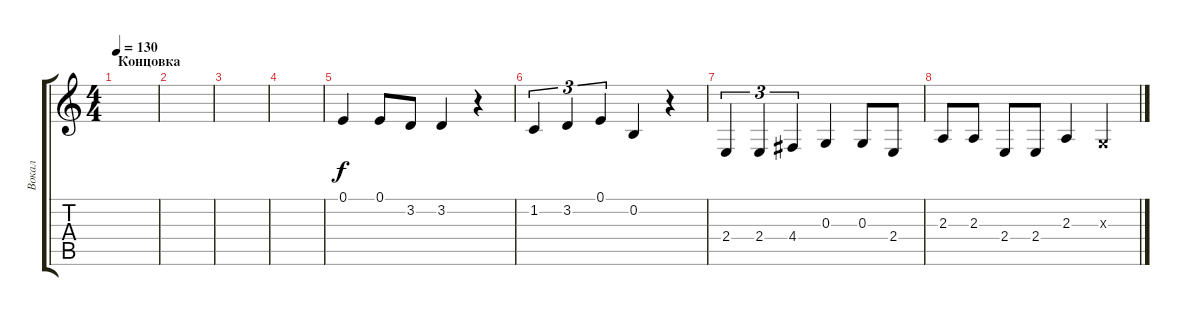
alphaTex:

\track ("Вокал" "Вокал") {instrument viola}
\staff {score tabs}
\tuning (E4 B3 G3 D3 A2 E2) {hide}
\ts (4 4)
\section ("" "Концовка")
\tempo 130
\clef g2
\ks c
|
|
|
|
0.1.4 0.1.8 3.2.8 3.2.4 r.4 |
1.2.4{tu (3 2)} 3.2.4{tu (3 2)} 0.1.4{tu (3 2)} 0.2.4 r.4 |
2.4.4{tu (3 2)} 2.4.4{tu (3 2)} 4.4.4{tu (3 2)} 0.3.4 0.3.8 2.4.8 |
2.3.8 2.3.8 2.4.8 2.4.8 2.3.4 0.3{x}.4
